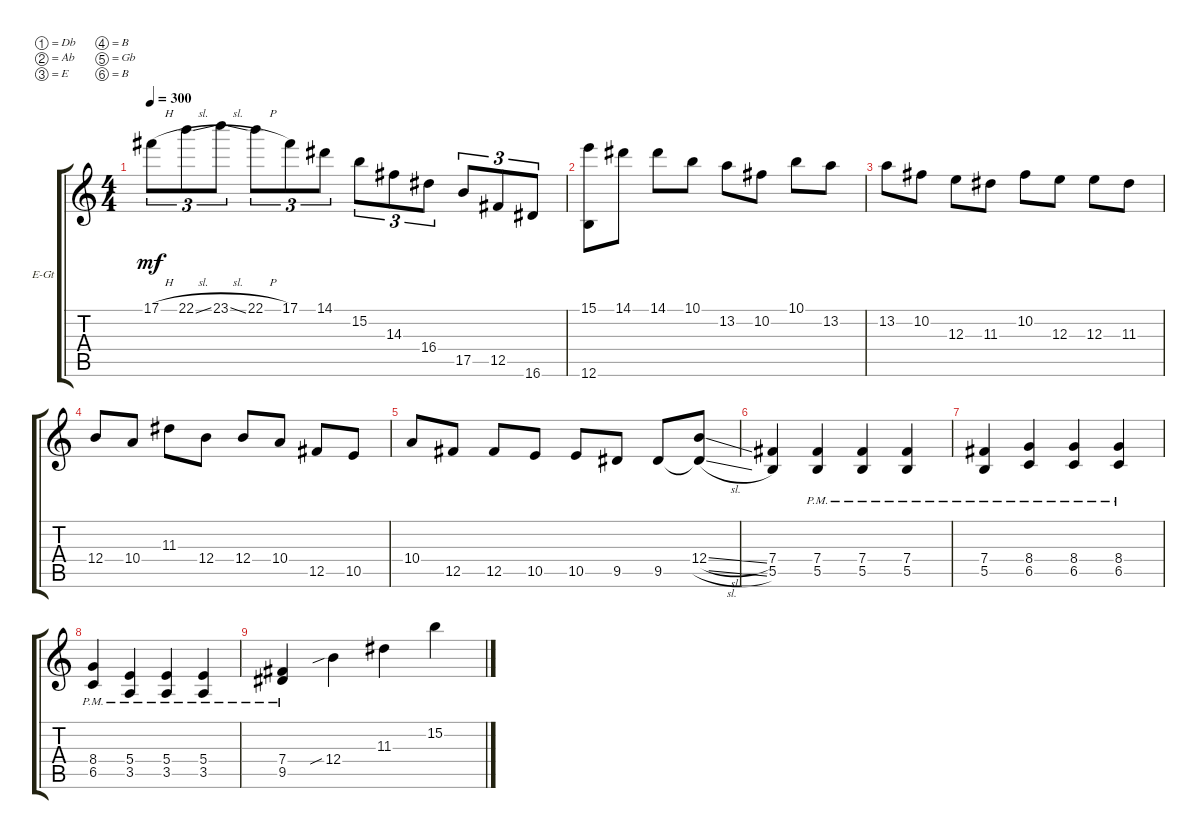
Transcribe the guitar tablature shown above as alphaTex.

\defaultSystemsLayout 4
\bracketExtendMode groupsimilarinstruments
\firstSystemTrackNameOrientation horizontal
\otherSystemsTrackNameOrientation horizontal
\track ("Electric Guitar" "E-Gt") {instrument distortionguitar}
\staff {score tabs}
\tuning (Db4 Ab3 E3 B2 Gb2 B1)
\ts (4 4)
\tempo 300
\clef g2
\scale
0.333333
\ks c
17.1{h}.8{tu (3 2) dy mf} 22.1{sl}.8{tu (3 2)} 23.1{sl}.8{tu (3 2)} 22.1{h}.8{tu (3 2)} 17.1.8{tu (3 2)} 14.1.8{tu (3 2)} 15.2.8{tu (3 2)} 14.3.8{tu (3 2)} 16.4.8{tu (3 2)} 17.5.8{tu (3 2)} 12.5.8{tu (3 2)} 16.6.8{tu (3 2)} |
\scale
0.333333 (12.6 15.1).8 14.1.8 14.1.8 10.1.8 13.2.8 10.2.8 10.1.8 13.2.8 |
\scale
0.333333 13.2.8 10.2.8 12.3.8 11.3.8 10.2.8 12.3.8 12.3.8 11.3.8 |
\scale
0.333333 12.4.8 10.4.8 11.3.8 12.4.8 12.4.8 10.4.8 12.5.8 10.5.8 |
\scale
0.333333 10.4.8 12.5.8 12.5.8 10.5.8 10.5.8 9.5.8 9.5.8 (12.4{sl} 9.5{sl t}).8 |
\scale
0.333333 (7.4 5.5).4 (7.4{pm} 5.5{pm}).4 (7.4{pm} 5.5{pm}).4 (7.4{pm} 5.5{pm}).4 |
(5.5{pm} 7.4{pm}).4 (6.5{pm} 8.4{pm}).4 (6.5{pm} 8.4{pm}).4 (6.5{pm} 8.4{pm}).4 |
(6.5{pm} 8.4{pm}).4 (3.5{pm} 5.4{pm}).4 (3.5{pm} 5.4{pm}).4 (3.5{pm} 5.4{pm}).4 |
(9.5{pm} 7.4).4 12.4{sib}.4 11.3.4 15.2.4
